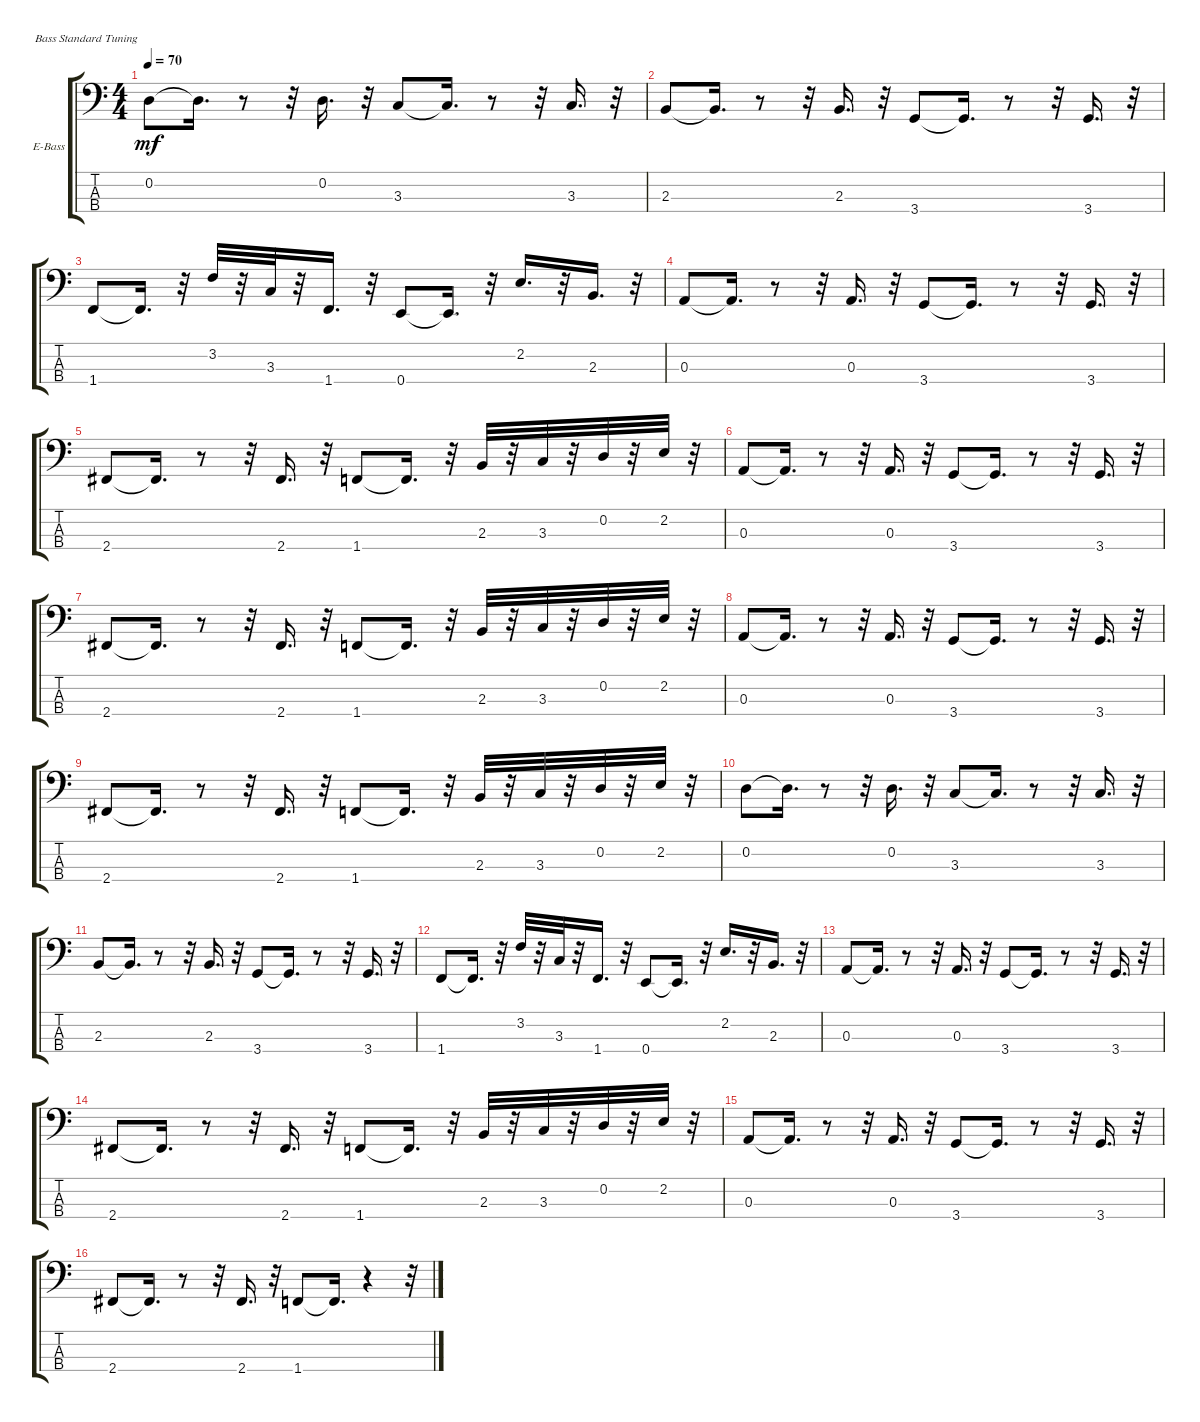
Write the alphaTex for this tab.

\bracketExtendMode groupsimilarinstruments
\firstSystemTrackNameOrientation horizontal
\otherSystemsTrackNameOrientation horizontal
\track ("" "E-Bass") {instrument electricbassfinger}
\staff {score tabs}
\tuning (G2 D2 A1 E1)
\ts (4 4)
\tempo 70
\clef f4
\ks c
0.2.8{dy mf} 0.2{t}.16{d} r.8 r.32 0.2.16{d} r.32 3.3.8 3.3{t}.16{d} r.8 r.32 3.3.16{d} r.32 |
2.3.8 2.3{t}.16{d} r.8 r.32 2.3.16{d} r.32 3.4.8 3.4{t}.16{d} r.8 r.32 3.4.16{d} r.32 |
1.4.8 1.4{t}.16{d} r.32 3.2.32 r.32 3.3.32 r.32 1.4.16{d} r.32 0.4.8 0.4{t}.16{d} r.32 2.2.16{d} r.32 2.3.16{d} r.32 |
0.3.8 0.3{t}.16{d} r.8 r.32 0.3.16{d} r.32 3.4.8 3.4{t}.16{d} r.8 r.32 3.4.16{d} r.32 |
2.4.8 2.4{t}.16{d} r.8 r.32 2.4.16{d} r.32 1.4.8 1.4{t}.16{d} r.32 2.3.32 r.32 3.3.32 r.32 0.2.32 r.32 2.2.32 r.32 |
0.3.8 0.3{t}.16{d} r.8 r.32 0.3.16{d} r.32 3.4.8 3.4{t}.16{d} r.8 r.32 3.4.16{d} r.32 |
2.4.8 2.4{t}.16{d} r.8 r.32 2.4.16{d} r.32 1.4.8 1.4{t}.16{d} r.32 2.3.32 r.32 3.3.32 r.32 0.2.32 r.32 2.2.32 r.32 |
0.3.8 0.3{t}.16{d} r.8 r.32 0.3.16{d} r.32 3.4.8 3.4{t}.16{d} r.8 r.32 3.4.16{d} r.32 |
2.4.8 2.4{t}.16{d} r.8 r.32 2.4.16{d} r.32 1.4.8 1.4{t}.16{d} r.32 2.3.32 r.32 3.3.32 r.32 0.2.32 r.32 2.2.32 r.32 |
0.2.8 0.2{t}.16{d} r.8 r.32 0.2.16{d} r.32 3.3.8 3.3{t}.16{d} r.8 r.32 3.3.16{d} r.32 |
2.3.8 2.3{t}.16{d} r.8 r.32 2.3.16{d} r.32 3.4.8 3.4{t}.16{d} r.8 r.32 3.4.16{d} r.32 |
1.4.8 1.4{t}.16{d} r.32 3.2.32 r.32 3.3.32 r.32 1.4.16{d} r.32 0.4.8 0.4{t}.16{d} r.32 2.2.16{d} r.32 2.3.16{d} r.32 |
0.3.8 0.3{t}.16{d} r.8 r.32 0.3.16{d} r.32 3.4.8 3.4{t}.16{d} r.8 r.32 3.4.16{d} r.32 |
2.4.8 2.4{t}.16{d} r.8 r.32 2.4.16{d} r.32 1.4.8 1.4{t}.16{d} r.32 2.3.32 r.32 3.3.32 r.32 0.2.32 r.32 2.2.32 r.32 |
0.3.8 0.3{t}.16{d} r.8 r.32 0.3.16{d} r.32 3.4.8 3.4{t}.16{d} r.8 r.32 3.4.16{d} r.32 |
2.4.8 2.4{t}.16{d} r.8 r.32 2.4.16{d} r.32 1.4.8 1.4{t}.16{d} r.4 r.32
